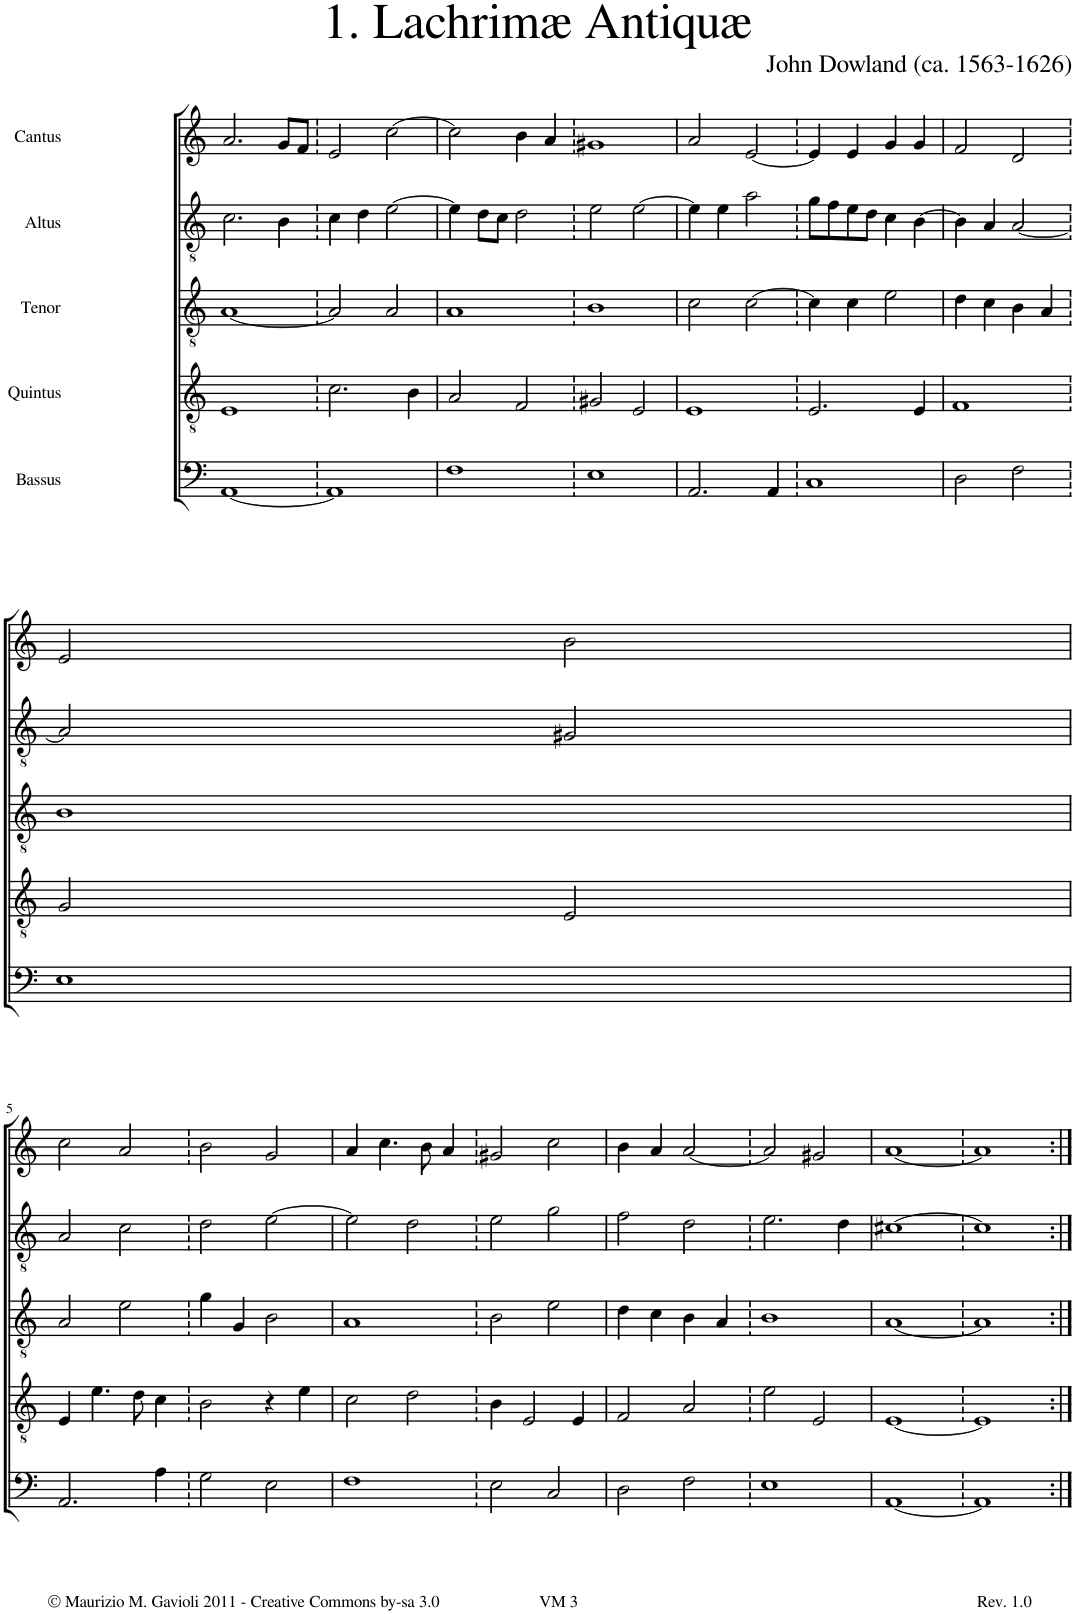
**kern	**kern	**kern	**kern	**kern
*part5	*part4	*part3	*part2	*part1
*staff5	*staff4	*staff3	*staff2	*staff1
*I"Bassus	*I"Quintus	*I"Tenor	*I"Altus	*I"Cantus
*clefF4	*clefGv2	*clefGv2	*clefGv2	*clefG2
*k[]	*k[]	*k[]	*k[]	*k[]
*M2/2	*M2/2	*M2/2	*M2/2	*M2/2
=1	=1	=1	=1	=1
[1AA	1E	[1A	2.c\	2.a/
.	.	.	4B\	8g/L
.	.	.	.	8f/J
=1X1	=1X1	=1X1	=1X1	=1X1
1AA]	2.c\	2A/]	4c\	2e/
.	.	.	4d\	.
.	.	2A/	[2e\	[2cc\
.	4B\	.	.	.
=2	=2	=2	=2	=2
1F	2A/	1A	4e\]	2cc\]
.	.	.	8d\L	.
.	.	.	8c\J	.
.	2F/	.	2d\	4b\
.	.	.	.	4a/
=2X2	=2X2	=2X2	=2X2	=2X2
1E	2G#X/	1B	2e\	1g#X
.	2E/	.	[2e\	.
=3	=3	=3	=3	=3
2.AA/	1E	2c\	4e\]	2a/
.	.	.	4e\	.
.	.	[2c\	2a\	[2e/
4AA/	.	.	.	.
=3X3	=3X3	=3X3	=3X3	=3X3
1C	2.E/	4c\]	8g\L	4e/]
.	.	.	8f\	.
.	.	4c\	8e\	4e/
.	.	.	8d\J	.
.	.	2e\	4c\	4g/
.	4E/	.	[4B\	4g/
=4	=4	=4	=4	=4
2D\	1F	4d\	4B\]	2f/
.	.	4c\	4A/	.
2F\	.	4B\	[2A/	2d/
.	.	4A/	.	.
!!LO:LB:g=z
=4X4	=4X4	=4X4	=4X4	=4X4
1E	2G/	1B	2A/]	2e/
.	2E/	.	2G#X/	2b\
!!LO:LB:g=z
=5	=5	=5	=5	=5
2.AA/	4E/	2A/	2A/	2cc\
.	4.e\	.	.	.
.	.	2e\	2c\	2a/
.	8d\	.	.	.
4A\	4c\	.	.	.
=5X5	=5X5	=5X5	=5X5	=5X5
2G\	2B\	4g\	2d\	2b\
.	.	4G/	.	.
2E\	4r	2B\	[2e\	2g/
.	4e\	.	.	.
=6	=6	=6	=6	=6
1F	2c\	1A	2e\]	4a/
.	.	.	.	4.cc\
.	2d\	.	2d\	.
.	.	.	.	8b\
.	.	.	.	4a/
=6X6	=6X6	=6X6	=6X6	=6X6
2E\	4B\	2B\	2e\	2g#X/
.	2E/	.	.	.
2C/	.	2e\	2g\	2cc\
.	4E/	.	.	.
=7	=7	=7	=7	=7
2D\	2F/	4d\	2f\	4b\
.	.	4c\	.	4a/
2F\	2A/	4B\	2d\	[2a/
.	.	4A/	.	.
=7X7	=7X7	=7X7	=7X7	=7X7
1E	2e\	1B	2.e\	2a/]
.	2E/	.	.	2g#X/
.	.	.	4d\	.
=8	=8	=8	=8	=8
[1AA	[1E	[1A	[1c#X	[1a
=8X8	=8X8	=8X8	=8X8	=8X8
1AA]	1E]	1A]	1c#]	1a]
=:|!	=:|!	=:|!	=:|!	=:|!
*-	*-	*-	*-	*-
